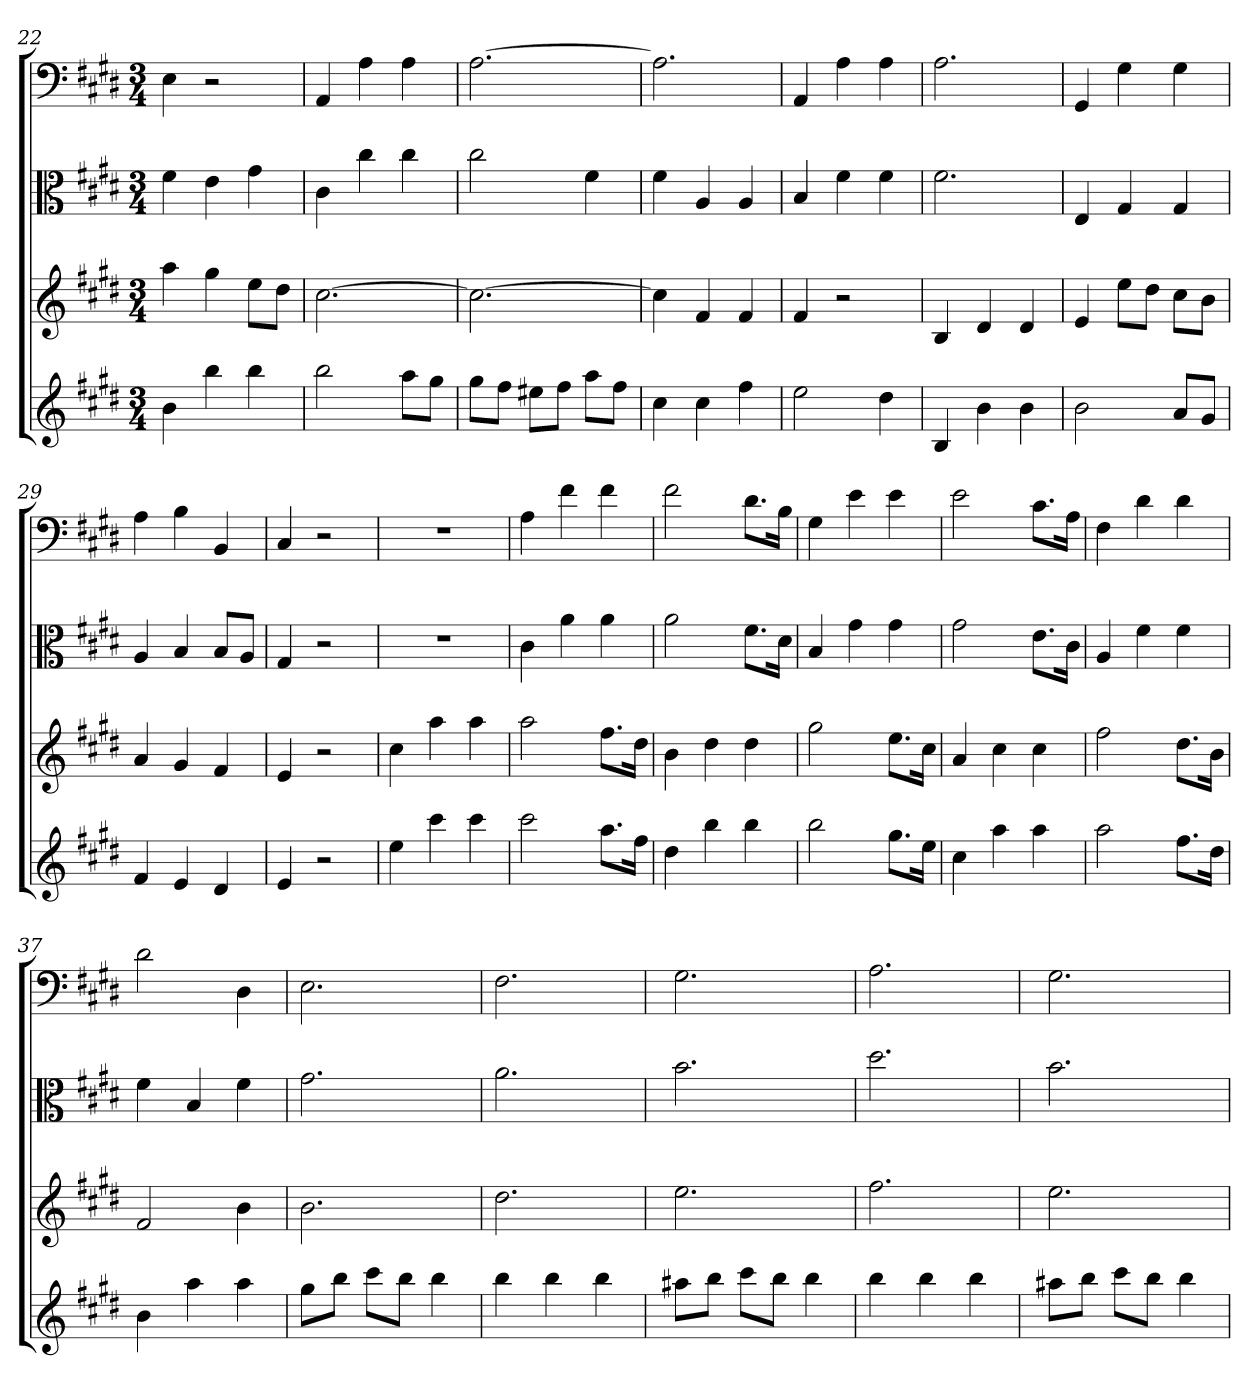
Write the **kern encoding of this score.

**kern	**kern	**kern	**kern
*part4	*part3	*part2	*part1
*staff4	*staff3	*staff2	*staff1
*	*	*clefC3	*clefF4
*k[f#c#g#d#]	*k[f#c#g#d#]	*k[f#c#g#d#]	*k[f#c#g#d#]
*E:	*E:	*E:	*E:
*M3/4	*M3/4	*M3/4	*M3/4
=22	=22	=22	=22
4b	4aa	4f#	4E
4bb	4gg#	4e	2r
4bb	8eeL	4g#	.
.	8dd#J	.	.
=23	=23	=23	=23
2bb	[2.cc#	4c#	4AA
.	.	4cc#	4A
8aaL	.	4cc#	4A
8gg#J	.	.	.
=24	=24	=24	=24
8gg#L	2.cc#_	2cc#	[2.A
8ff#J	.	.	.
8ee#XL	.	.	.
8ff#J	.	.	.
8aaL	.	4f#	.
8ff#J	.	.	.
=25	=25	=25	=25
4cc#	4cc#]	4f#	2.A]
4cc#	4f#	4A	.
4ff#	4f#	4A	.
=26	=26	=26	=26
2ee	4f#	4B	4AA
.	2r	4f#	4A
4dd#	.	4f#	4A
=27	=27	=27	=27
4B	4B	2.f#	2.A
4b	4d#	.	.
4b	4d#	.	.
=28	=28	=28	=28
2b	4e	4E	4GG#
.	8eeL	4G#	4G#
.	8dd#J	.	.
8aL	8cc#L	4G#	4G#
8g#J	8bJ	.	.
=29	=29	=29	=29
4f#	4a	4A	4A
4e	4g#	4B	4B
4d#	4f#	8B/L	4BB
.	.	8A/J	.
=30	=30	=30	=30
4e	4e	4G#	4C#
2r	2r	2r	2r
=31	=31	=31	=31
4ee	4cc#	2.r	2.r
4ccc#	4aa	.	.
4ccc#	4aa	.	.
=32	=32	=32	=32
2ccc#	2aa	4c#	4A
.	.	4a	4f#
8.aaL	8.ff#L	4a	4f#
16ff#Jk	16dd#Jk	.	.
=33	=33	=33	=33
4dd#	4b	2a	2f#
4bb	4dd#	.	.
4bb	4dd#	8.f#\L	8.d#\L
.	.	16d#\Jk	16B\Jk
=34	=34	=34	=34
2bb	2gg#	4B	4G#
.	.	4g#	4e
8.gg#L	8.eeL	4g#	4e
16eeJk	16cc#Jk	.	.
=35	=35	=35	=35
4cc#	4a	2g#	2e
4aa	4cc#	.	.
4aa	4cc#	8.e\L	8.c#\L
.	.	16c#\Jk	16A\Jk
=36	=36	=36	=36
2aa	2ff#	4A	4F#
.	.	4f#	4d#
8.ff#L	8.dd#L	4f#	4d#
16dd#Jk	16bJk	.	.
=37	=37	=37	=37
4b	2f#	4f#	2d#
4aa	.	4B	.
4aa	4b	4f#	4D#
=38	=38	=38	=38
8gg#L	2.b	2.g#	2.E
8bbJ	.	.	.
8ccc#L	.	.	.
8bbJ	.	.	.
4bb	.	.	.
=39	=39	=39	=39
4bb	2.dd#	2.a	2.F#
4bb	.	.	.
4bb	.	.	.
=40	=40	=40	=40
8aa#XL	2.ee	2.b	2.G#
8bbJ	.	.	.
8ccc#L	.	.	.
8bbJ	.	.	.
4bb	.	.	.
=41	=41	=41	=41
4bb	2.ff#	2.dd#	2.A
4bb	.	.	.
4bb	.	.	.
=42	=42	=42	=42
8aa#XL	2.ee	2.b	2.G#
8bbJ	.	.	.
8ccc#L	.	.	.
8bbJ	.	.	.
4bb	.	.	.
=	=	=	=
*-	*-	*-	*-
